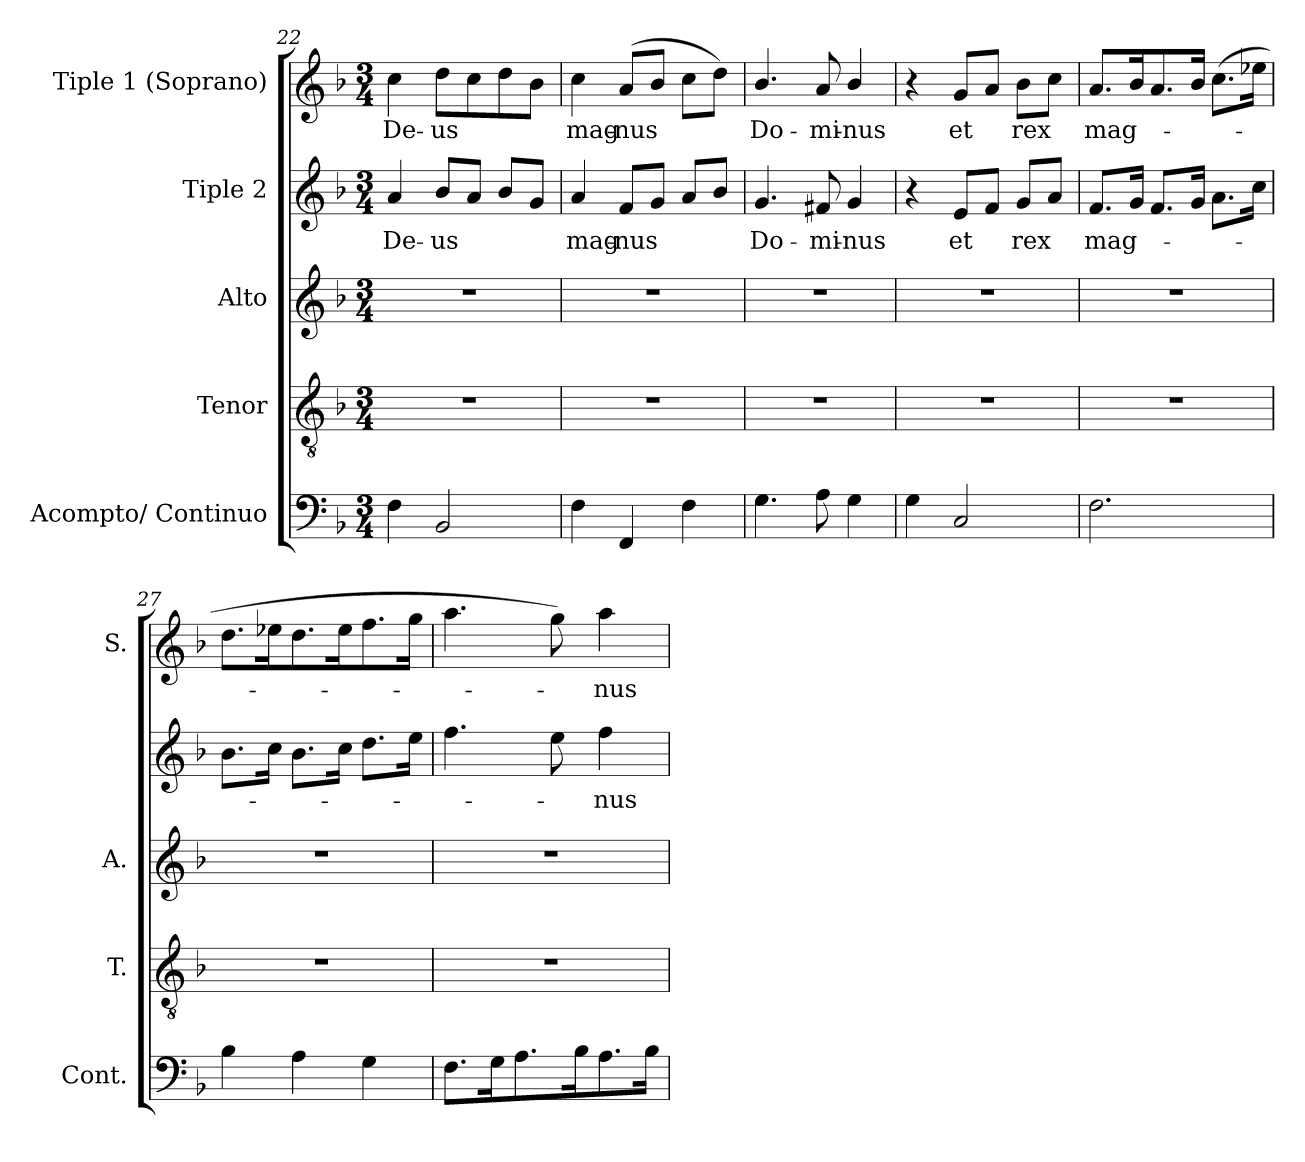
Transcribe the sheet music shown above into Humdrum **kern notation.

**kern	**kern	**kern	**kern	**text	**kern	**text
*part5	*part4	*part3	*part2	*part2	*part1	*part1
*staff5	*staff4	*staff3	*staff2	*staff2	*staff1	*staff1
*I"Acompto/ Continuo	*I"Tenor	*I"Alto	*I"Tiple 2	*	*I"Tiple 1 (Soprano)	*
*I'Cont.	*I'T.	*I'A.	*	*	*I'S.	*
*clefF4	*clefGv2	*clefG2	*clefG2	*	*clefG2	*
*	*ITrd7c12	*	*	*	*	*
*k[b-]	*k[b-]	*k[b-]	*k[b-]	*	*k[b-]	*
*F:	*F:	*F:	*F:	*	*F:	*
*M3/4	*M3/4	*M3/4	*M3/4	*	*M3/4	*
=22	=22	=22	=22	=22	=22	=22
!	!LO:N:vis=1	!LO:N:vis=1	!	!	!	!
!	!	!	!	!LO:LY:b:color=#000000	!	!
!	!	!	!	!	!	!LO:LY:b:color=#000000
4Fi\	2.r	2.r	4ai/	De-	4cci\	De-
!	!	!	!	!LO:LY:b:color=#000000	!	!
!	!	!	!	!	!	!LO:LY:b:color=#000000
2BB-i/	.	.	8b-i/L	-us	8ddi\L	-us
.	.	.	8ai/J	.	8cci\	.
.	.	.	8b-i/L	.	8ddi\	.
.	.	.	8gi/J	.	8b-i\J	.
=23	=23	=23	=23	=23	=23	=23
!	!LO:N:vis=1	!LO:N:vis=1	!	!	!	!
!	!	!	!	!LO:LY:b:color=#000000	!	!
!	!	!	!	!	!	!LO:LY:b:color=#000000
4Fi\	2.r	2.r	4ai/	mag-	4cci\	mag-
!	!	!	!	!LO:LY:b:color=#000000	!	!
!	!	!	!	!	!	!LO:LY:b:color=#000000
4FFi/	.	.	8fi/L	-nus	(8ai/L	-nus
.	.	.	8gi/J	.	8b-i/J	.
4Fi\	.	.	8ai/L	.	8cci\L	.
.	.	.	8b-i/J	.	8ddi\J)	.
=24	=24	=24	=24	=24	=24	=24
!	!LO:N:vis=1	!LO:N:vis=1	!	!	!	!
!	!	!	!	!LO:LY:b:color=#000000	!	!
!	!	!	!	!	!	!LO:LY:b:color=#000000
4.Gi\	2.r	2.r	4.gi/	Do-	4.b-i/	Do-
!	!	!	!	!LO:LY:b:color=#000000	!	!
!	!	!	!	!	!	!LO:LY:b:color=#000000
8Ai\	.	.	8f#Xi/	-mi-	8ai/	-mi-
!	!	!	!	!LO:LY:b:color=#000000	!	!
!	!	!	!	!	!	!LO:LY:b:color=#000000
4Gi\	.	.	4gi/	-nus	4b-i/	-nus
=25	=25	=25	=25	=25	=25	=25
!	!LO:N:vis=1	!LO:N:vis=1	!	!	!	!
4Gi\	2.r	2.r	4r	.	4r	.
!	!	!	!	!LO:LY:b:color=#000000	!	!
!	!	!	!	!	!	!LO:LY:b:color=#000000
2Ci/	.	.	8ei/L	et	8gi/L	et
.	.	.	8fi/J	.	8ai/J	.
!	!	!	!	!LO:LY:b:color=#000000	!	!
!	!	!	!	!	!	!LO:LY:b:color=#000000
.	.	.	8gi/L	rex	8b-i\L	rex
.	.	.	8ai/J	.	8cci\J	.
=26	=26	=26	=26	=26	=26	=26
!	!LO:N:vis=1	!LO:N:vis=1	!	!	!	!
!	!	!	!	!LO:LY:b:color=#000000	!	!
!	!	!	!	!	!	!LO:LY:b:color=#000000
2.Fi\	2.r	2.r	8.fi/L	mag-	8.ai/L	mag-
.	.	.	16gi/Jk	.	16b-i/k	.
.	.	.	8.fi/L	.	8.ai/	.
.	.	.	16gi/Jk	.	16b-i/Jk	.
.	.	.	8.ai\L	.	(8.cci\L	.
.	.	.	16cci\Jk	.	16ee-Xi\Jk	.
!!LO:LB:g=z
=27	=27	=27	=27	=27	=27	=27
!	!LO:N:vis=1	!LO:N:vis=1	!	!	!	!
4B-i\	2.r	2.r	8.b-i\L	.	8.ddi\L	.
.	.	.	16cci\Jk	.	16ee-Xi\k	.
4Ai\	.	.	8.b-i\L	.	8.ddi\	.
.	.	.	16cci\Jk	.	16ee-i\k	.
4Gi\	.	.	8.ddi\L	.	8.ffi\	.
.	.	.	16eei\Jk	.	16ggi\Jk	.
=28	=28	=28	=28	=28	=28	=28
!	!LO:N:vis=1	!LO:N:vis=1	!	!	!	!
8.Fi\L	2.r	2.r	4.ffi\	.	4.aai\	.
16Gi\k	.	.	.	.	.	.
8.Ai\	.	.	.	.	.	.
.	.	.	8eei\	.	8ggi\)	.
16B-i\k	.	.	.	.	.	.
!	!	!	!	!LO:LY:b:color=#000000	!	!
!	!	!	!	!	!	!LO:LY:b:color=#000000
8.Ai\	.	.	4ffi\	-nus	4aai\	-nus
16B-i\Jk	.	.	.	.	.	.
=	=	=	=	=	=	=
*-	*-	*-	*-	*-	*-	*-
